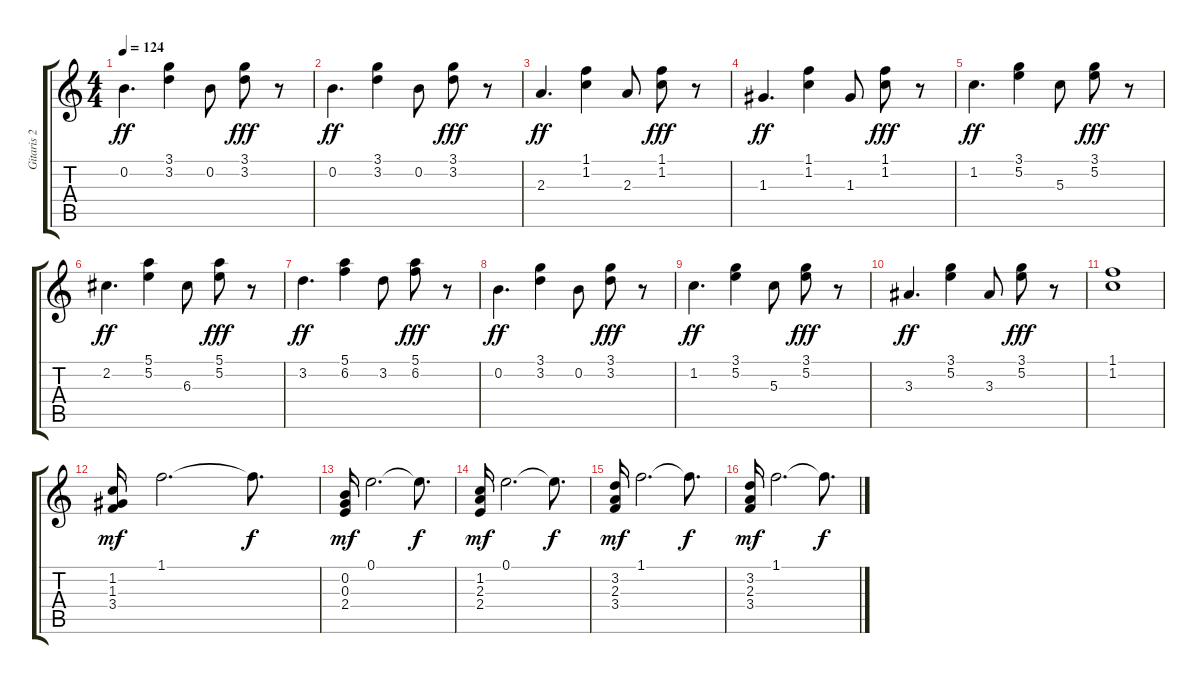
\track ("Gitaris 2" "Gitaris 2") {instrument acousticguitarsteel}
\staff {score tabs}
\tuning (E4 B3 G3 D3 A2 E2) {hide}
\ts (4 4)
\tempo 124
\clef g2
\ks c
0.2.4{d dy ff} (3.1 3.2).4 0.2.8 (3.1 3.2).8{dy fff} r.8 |
0.2.4{d dy ff} (3.1 3.2).4 0.2.8 (3.1 3.2).8{dy fff} r.8 |
2.3.4{d dy ff} (1.1 1.2).4 2.3.8 (1.1 1.2).8{dy fff} r.8 |
1.3.4{d dy ff} (1.1 1.2).4 1.3.8 (1.1 1.2).8{dy fff} r.8 |
1.2.4{d dy ff} (3.1 5.2).4 5.3.8 (3.1 5.2).8{dy fff} r.8 |
2.2.4{d dy ff} (5.1 5.2).4 6.3.8 (5.1 5.2).8{dy fff} r.8 |
3.2.4{d dy ff} (5.1 6.2).4 3.2.8 (5.1 6.2).8{dy fff} r.8 |
0.2.4{d dy ff} (3.1 3.2).4 0.2.8 (3.1 3.2).8{dy fff} r.8 |
1.2.4{d dy ff} (3.1 5.2).4 5.3.8 (3.1 5.2).8{dy fff} r.8 |
3.3.4{d dy ff} (3.1 5.2).4 3.3.8 (3.1 5.2).8{dy fff} r.8 |
(1.1 1.2).1 |
(1.2 1.3 3.4).16{dy mf} 1.1.2{d} 1.1{t}.8{d dy f} |
(0.2 0.3 2.4).16{dy mf} 0.1.2{d} 0.1{t}.8{d dy f} |
(1.2 2.3 2.4).16{dy mf} 0.1.2{d} 0.1{t}.8{d dy f} |
(3.2 2.3 3.4).16{dy mf} 1.1.2{d} 1.1{t}.8{d dy f} |
(3.2 2.3 3.4).16{dy mf} 1.1.2{d} 1.1{t}.8{d dy f}
